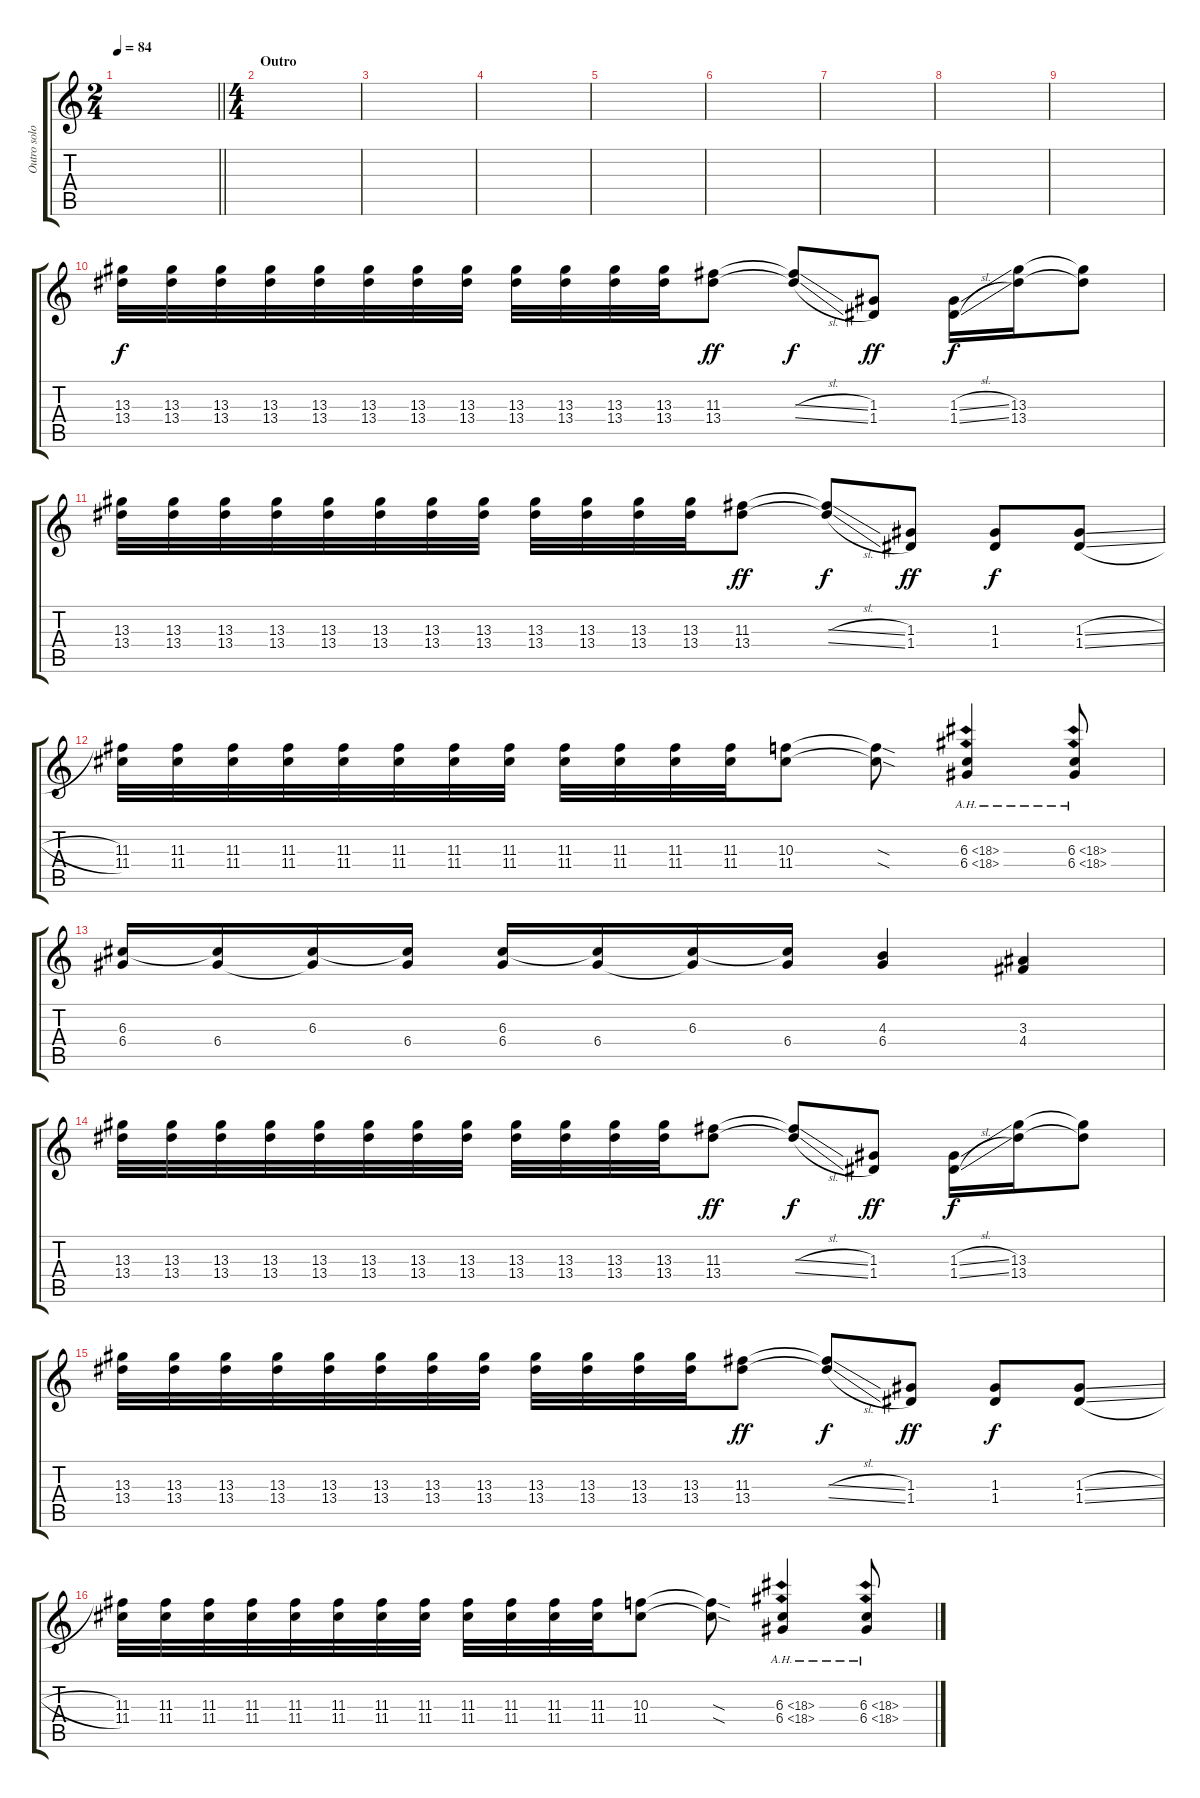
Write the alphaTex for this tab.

\track ("Outro solo Guitar" "Outro solo") {instrument distortionguitar}
\staff {score tabs}
\tuning (E4 B3 G3 D3 A2 E2) {hide}
\ts (2 4)
\tempo 84
\clef g2
\barLineRight lightlight
\ks c
|
\ts (4 4)
\section ("" "Outro")
|
|
|
|
|
|
|
|
(13.3 13.4).32 (13.3 13.4).32 (13.3 13.4).32 (13.3 13.4).32 (13.3 13.4).32 (13.3 13.4).32 (13.3 13.4).32 (13.3 13.4).32 (13.3 13.4).32 (13.3 13.4).32 (13.3 13.4).32 (13.3 13.4).32 (11.3 13.4).8{dy ff} (11.3{sl t} 13.4{sl t}).8{dy f} (1.3 1.4).8{dy ff} (1.3{sl} 1.4{sl}).16{dy f} (13.3 13.4).16 (13.3{t} 13.4{t}).8 |
(13.3 13.4).32 (13.3 13.4).32 (13.3 13.4).32 (13.3 13.4).32 (13.3 13.4).32 (13.3 13.4).32 (13.3 13.4).32 (13.3 13.4).32 (13.3 13.4).32 (13.3 13.4).32 (13.3 13.4).32 (13.3 13.4).32 (11.3 13.4).8{dy ff} (11.3{sl t} 13.4{sl t}).8{dy f} (1.3 1.4).8{dy ff} (1.3 1.4).8{dy f} (1.3{sl} 1.4{sl}).8 |
(11.3 11.4).32 (11.3 11.4).32 (11.3 11.4).32 (11.3 11.4).32 (11.3 11.4).32 (11.3 11.4).32 (11.3 11.4).32 (11.3 11.4).32 (11.3 11.4).32 (11.3 11.4).32 (11.3 11.4).32 (11.3 11.4).32 (10.3 11.4).8 (10.3{sod t} 11.4{sod t}).8 (6.3{ah 12} 6.4{ah 12}).4 (6.3{ah 12} 6.4{ah 12}).8 |
(6.3 6.4).16 (6.3{t} 6.4).16 (6.3 6.4{t}).16 (6.3{t} 6.4).16 (6.3 6.4).16 (6.3{t} 6.4).16 (6.3 6.4{t}).16 (6.3{t} 6.4).16 (4.3 6.4).4 (3.3 4.4).4 |
(13.3 13.4).32 (13.3 13.4).32 (13.3 13.4).32 (13.3 13.4).32 (13.3 13.4).32 (13.3 13.4).32 (13.3 13.4).32 (13.3 13.4).32 (13.3 13.4).32 (13.3 13.4).32 (13.3 13.4).32 (13.3 13.4).32 (11.3 13.4).8{dy ff} (11.3{sl t} 13.4{sl t}).8{dy f} (1.3 1.4).8{dy ff} (1.3{sl} 1.4{sl}).16{dy f} (13.3 13.4).16 (13.3{t} 13.4{t}).8 |
(13.3 13.4).32 (13.3 13.4).32 (13.3 13.4).32 (13.3 13.4).32 (13.3 13.4).32 (13.3 13.4).32 (13.3 13.4).32 (13.3 13.4).32 (13.3 13.4).32 (13.3 13.4).32 (13.3 13.4).32 (13.3 13.4).32 (11.3 13.4).8{dy ff} (11.3{sl t} 13.4{sl t}).8{dy f} (1.3 1.4).8{dy ff} (1.3 1.4).8{dy f} (1.3{sl} 1.4{sl}).8 |
(11.3 11.4).32 (11.3 11.4).32 (11.3 11.4).32 (11.3 11.4).32 (11.3 11.4).32 (11.3 11.4).32 (11.3 11.4).32 (11.3 11.4).32 (11.3 11.4).32 (11.3 11.4).32 (11.3 11.4).32 (11.3 11.4).32 (10.3 11.4).8 (10.3{sod t} 11.4{sod t}).8 (6.3{ah 12} 6.4{ah 12}).4 (6.3{ah 12} 6.4{ah 12}).8
